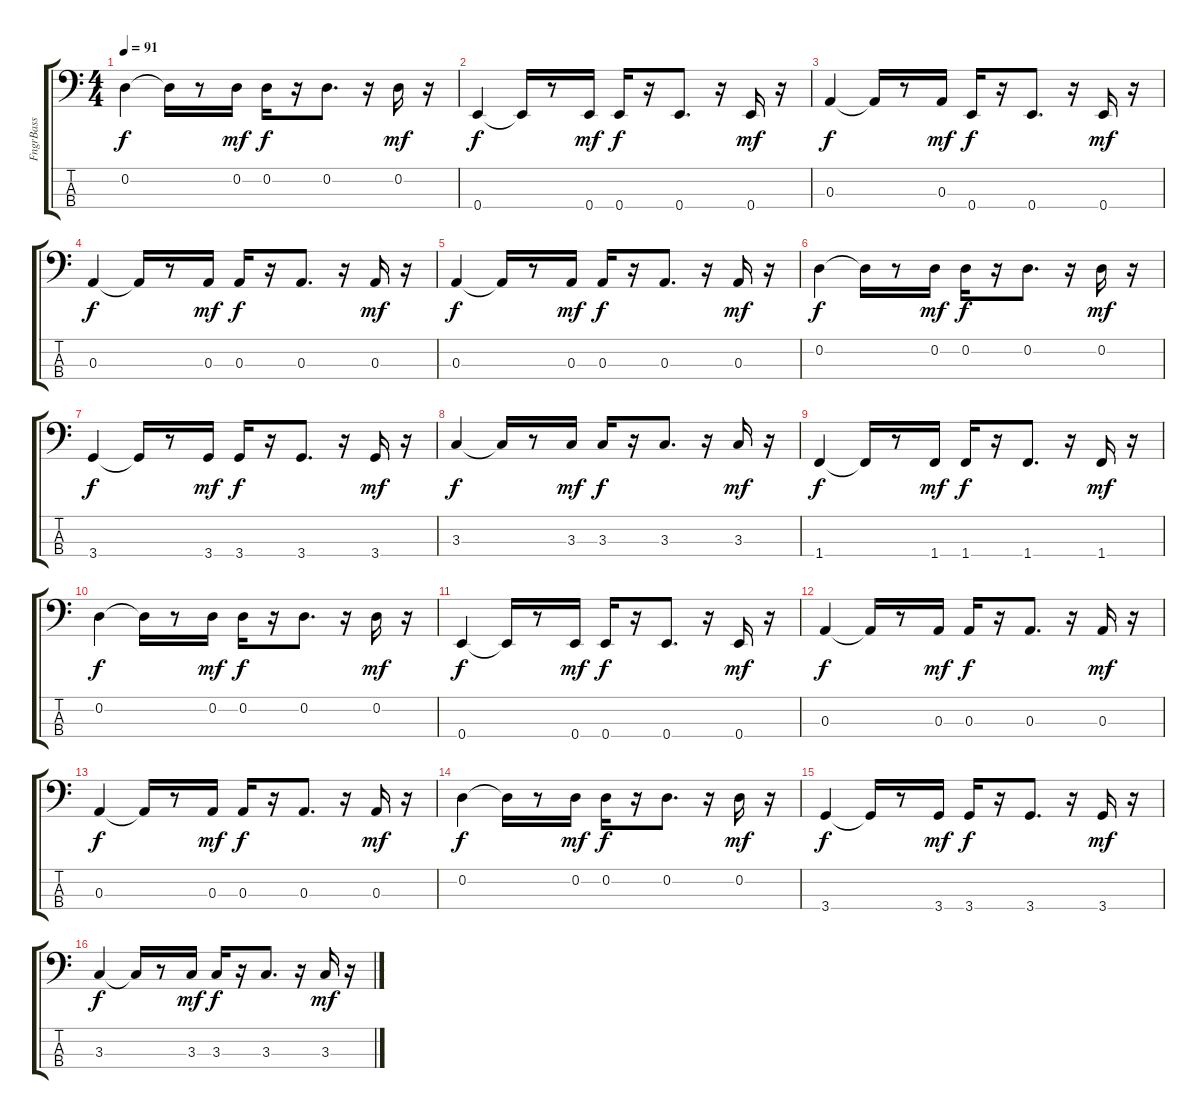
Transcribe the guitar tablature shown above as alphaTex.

\track ("FngrBass" "FngrBass") {instrument electricbassfinger}
\staff {score tabs}
\tuning (G2 D2 A1 E1) {hide}
\ts (4 4)
\tempo 91
\clef f4
\ks c
0.2.4{dy f} 0.2{t}.16 r.8 0.2.16{dy mf} 0.2.16{dy f} r.16 0.2.8{d} r.16 0.2.16{dy mf} r.16 |
0.4.4{dy f} 0.4{t}.16 r.8 0.4.16{dy mf} 0.4.16{dy f} r.16 0.4.8{d} r.16 0.4.16{dy mf} r.16 |
0.3.4{dy f} 0.3{t}.16 r.8 0.3.16{dy mf} 0.4.16{dy f} r.16 0.4.8{d} r.16 0.4.16{dy mf} r.16 |
0.3.4{dy f} 0.3{t}.16 r.8 0.3.16{dy mf} 0.3.16{dy f} r.16 0.3.8{d} r.16 0.3.16{dy mf} r.16 |
0.3.4{dy f} 0.3{t}.16 r.8 0.3.16{dy mf} 0.3.16{dy f} r.16 0.3.8{d} r.16 0.3.16{dy mf} r.16 |
0.2.4{dy f} 0.2{t}.16 r.8 0.2.16{dy mf} 0.2.16{dy f} r.16 0.2.8{d} r.16 0.2.16{dy mf} r.16 |
3.4.4{dy f} 3.4{t}.16 r.8 3.4.16{dy mf} 3.4.16{dy f} r.16 3.4.8{d} r.16 3.4.16{dy mf} r.16 |
3.3.4{dy f} 3.3{t}.16 r.8 3.3.16{dy mf} 3.3.16{dy f} r.16 3.3.8{d} r.16 3.3.16{dy mf} r.16 |
1.4.4{dy f} 1.4{t}.16 r.8 1.4.16{dy mf} 1.4.16{dy f} r.16 1.4.8{d} r.16 1.4.16{dy mf} r.16 |
0.2.4{dy f} 0.2{t}.16 r.8 0.2.16{dy mf} 0.2.16{dy f} r.16 0.2.8{d} r.16 0.2.16{dy mf} r.16 |
0.4.4{dy f} 0.4{t}.16 r.8 0.4.16{dy mf} 0.4.16{dy f} r.16 0.4.8{d} r.16 0.4.16{dy mf} r.16 |
0.3.4{dy f} 0.3{t}.16 r.8 0.3.16{dy mf} 0.3.16{dy f} r.16 0.3.8{d} r.16 0.3.16{dy mf} r.16 |
0.3.4{dy f} 0.3{t}.16 r.8 0.3.16{dy mf} 0.3.16{dy f} r.16 0.3.8{d} r.16 0.3.16{dy mf} r.16 |
0.2.4{dy f} 0.2{t}.16 r.8 0.2.16{dy mf} 0.2.16{dy f} r.16 0.2.8{d} r.16 0.2.16{dy mf} r.16 |
3.4.4{dy f} 3.4{t}.16 r.8 3.4.16{dy mf} 3.4.16{dy f} r.16 3.4.8{d} r.16 3.4.16{dy mf} r.16 |
3.3.4{dy f} 3.3{t}.16 r.8 3.3.16{dy mf} 3.3.16{dy f} r.16 3.3.8{d} r.16 3.3.16{dy mf} r.16
